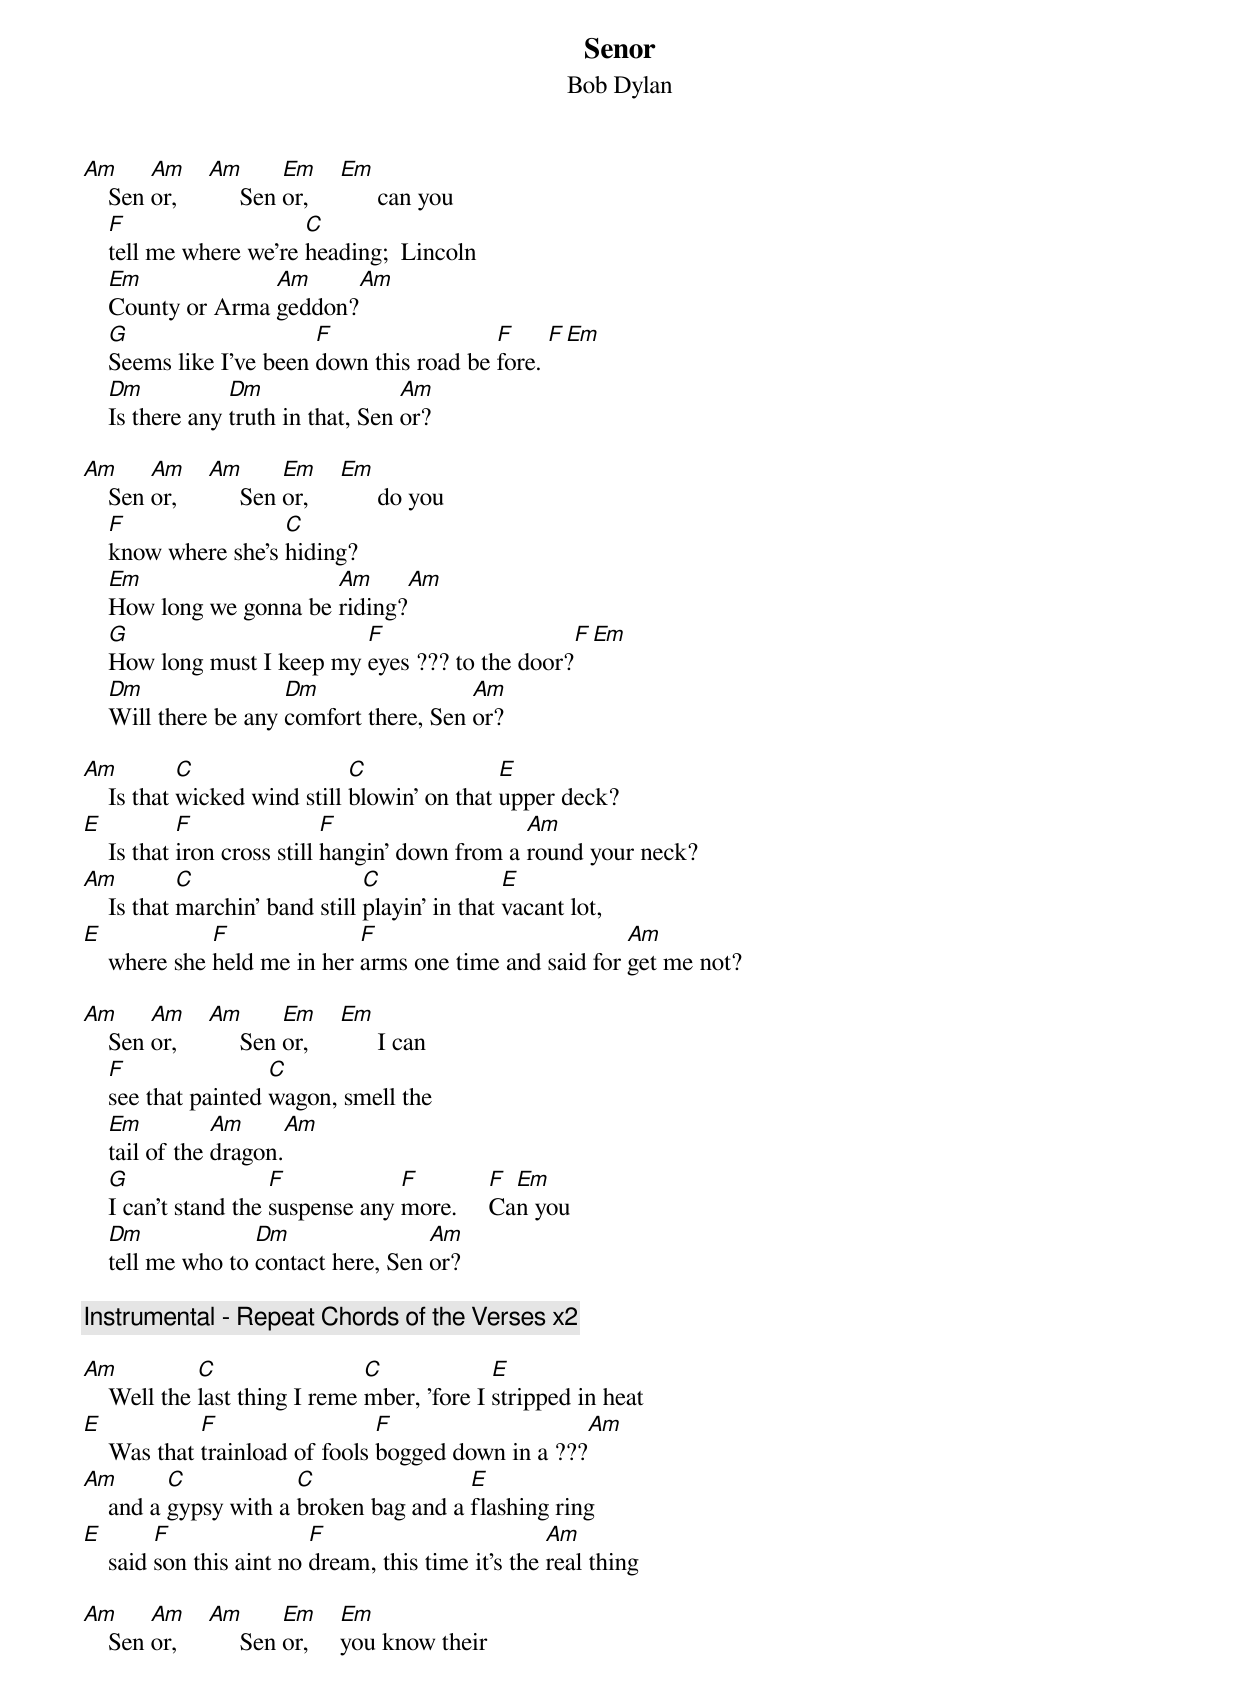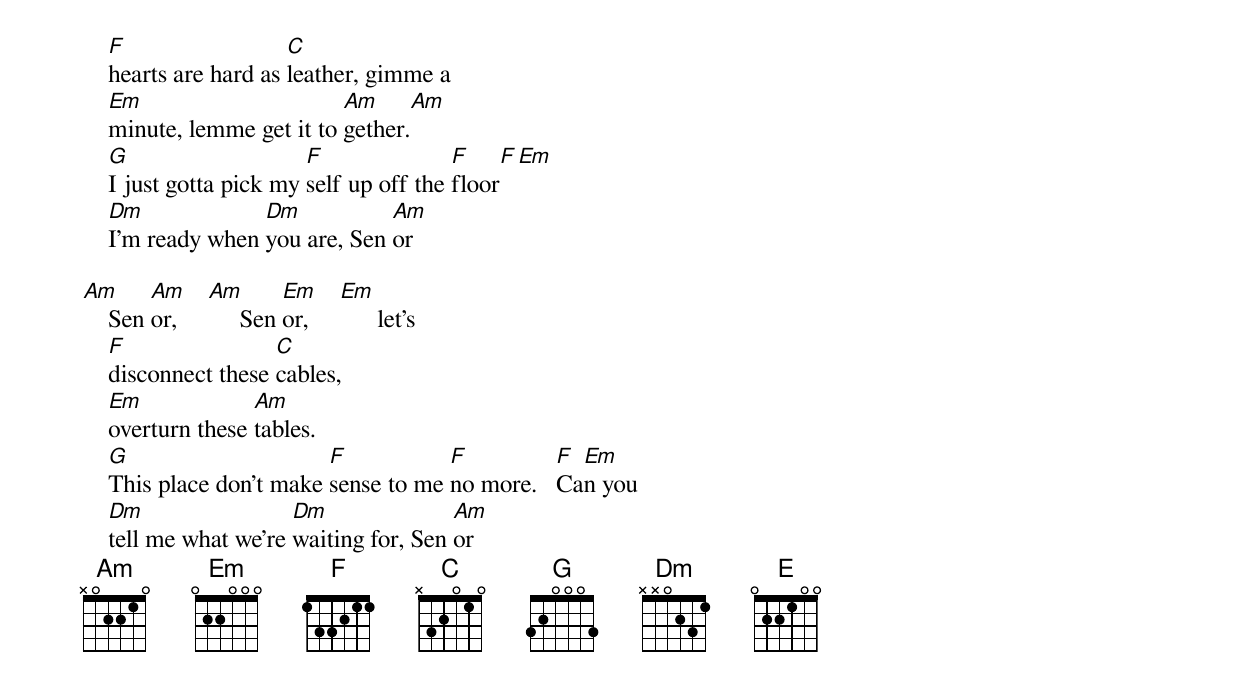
{t:Senor}
{st:Bob Dylan}

[Am]    Sen [Am]or,     [Am]     Sen [Em]or,     [Em]      can you
    [F]tell me where we're [C]heading;  Lincoln
    [Em]County or Arma [Am]geddon?[Am]
    [G]Seems like I've been [F]down this road be [F]fore. [F][Em]
    [Dm]Is there any [Dm]truth in that, Sen [Am]or?

[Am]    Sen [Am]or,     [Am]     Sen [Em]or,     [Em]      do you
    [F]know where she's [C]hiding?
    [Em]How long we gonna be [Am]riding?[Am]
    [G]How long must I keep my [F]eyes ??? to the door?[F][Em]
    [Dm]Will there be any [Dm]comfort there, Sen [Am]or?

[Am]    Is that [C]wicked wind still [C]blowin' on that [E]upper deck?
[E]    Is that [F]iron cross still [F]hangin' down from a [Am]round your neck?
[Am]    Is that [C]marchin' band still [C]playin' in that [E]vacant lot,
[E]    where she [F]held me in her [F]arms one time and said for [Am]get me not?

[Am]    Sen [Am]or,     [Am]     Sen [Em]or,     [Em]      I can
    [F]see that painted [C]wagon, smell the
    [Em]tail of the [Am]dragon.[Am]
    [G]I can't stand the [F]suspense any [F]more.     [F]Ca[Em]n you
    [Dm]tell me who to [Dm]contact here, Sen [Am]or?

{c:Instrumental - Repeat Chords of the Verses x2}

[Am]    Well the [C]last thing I reme [C]mber, 'fore I [E]stripped in heat
[E]    Was that [F]trainload of fools [F]bogged down in a ???[Am]
[Am]    and a [C]gypsy with a [C]broken bag and a [E]flashing ring
[E]    said [F]son this aint no [F]dream, this time it's the [Am]real thing

[Am]    Sen [Am]or,     [Am]     Sen [Em]or,     [Em]you know their
    [F]hearts are hard as [C]leather, gimme a
    [Em]minute, lemme get it to [Am]gether.[Am]
    [G]I just gotta pick my [F]self up off the [F]floor[F][Em]
    [Dm]I'm ready when [Dm]you are, Sen [Am]or

[Am]    Sen [Am]or,     [Am]     Sen [Em]or,     [Em]      let's
    [F]disconnect these [C]cables,
    [Em]overturn these [Am]tables.
    [G]This place don't make [F]sense to me [F]no more.   [F]Ca[Em]n you
    [Dm]tell me what we're [Dm]waiting for, Sen [Am]or
